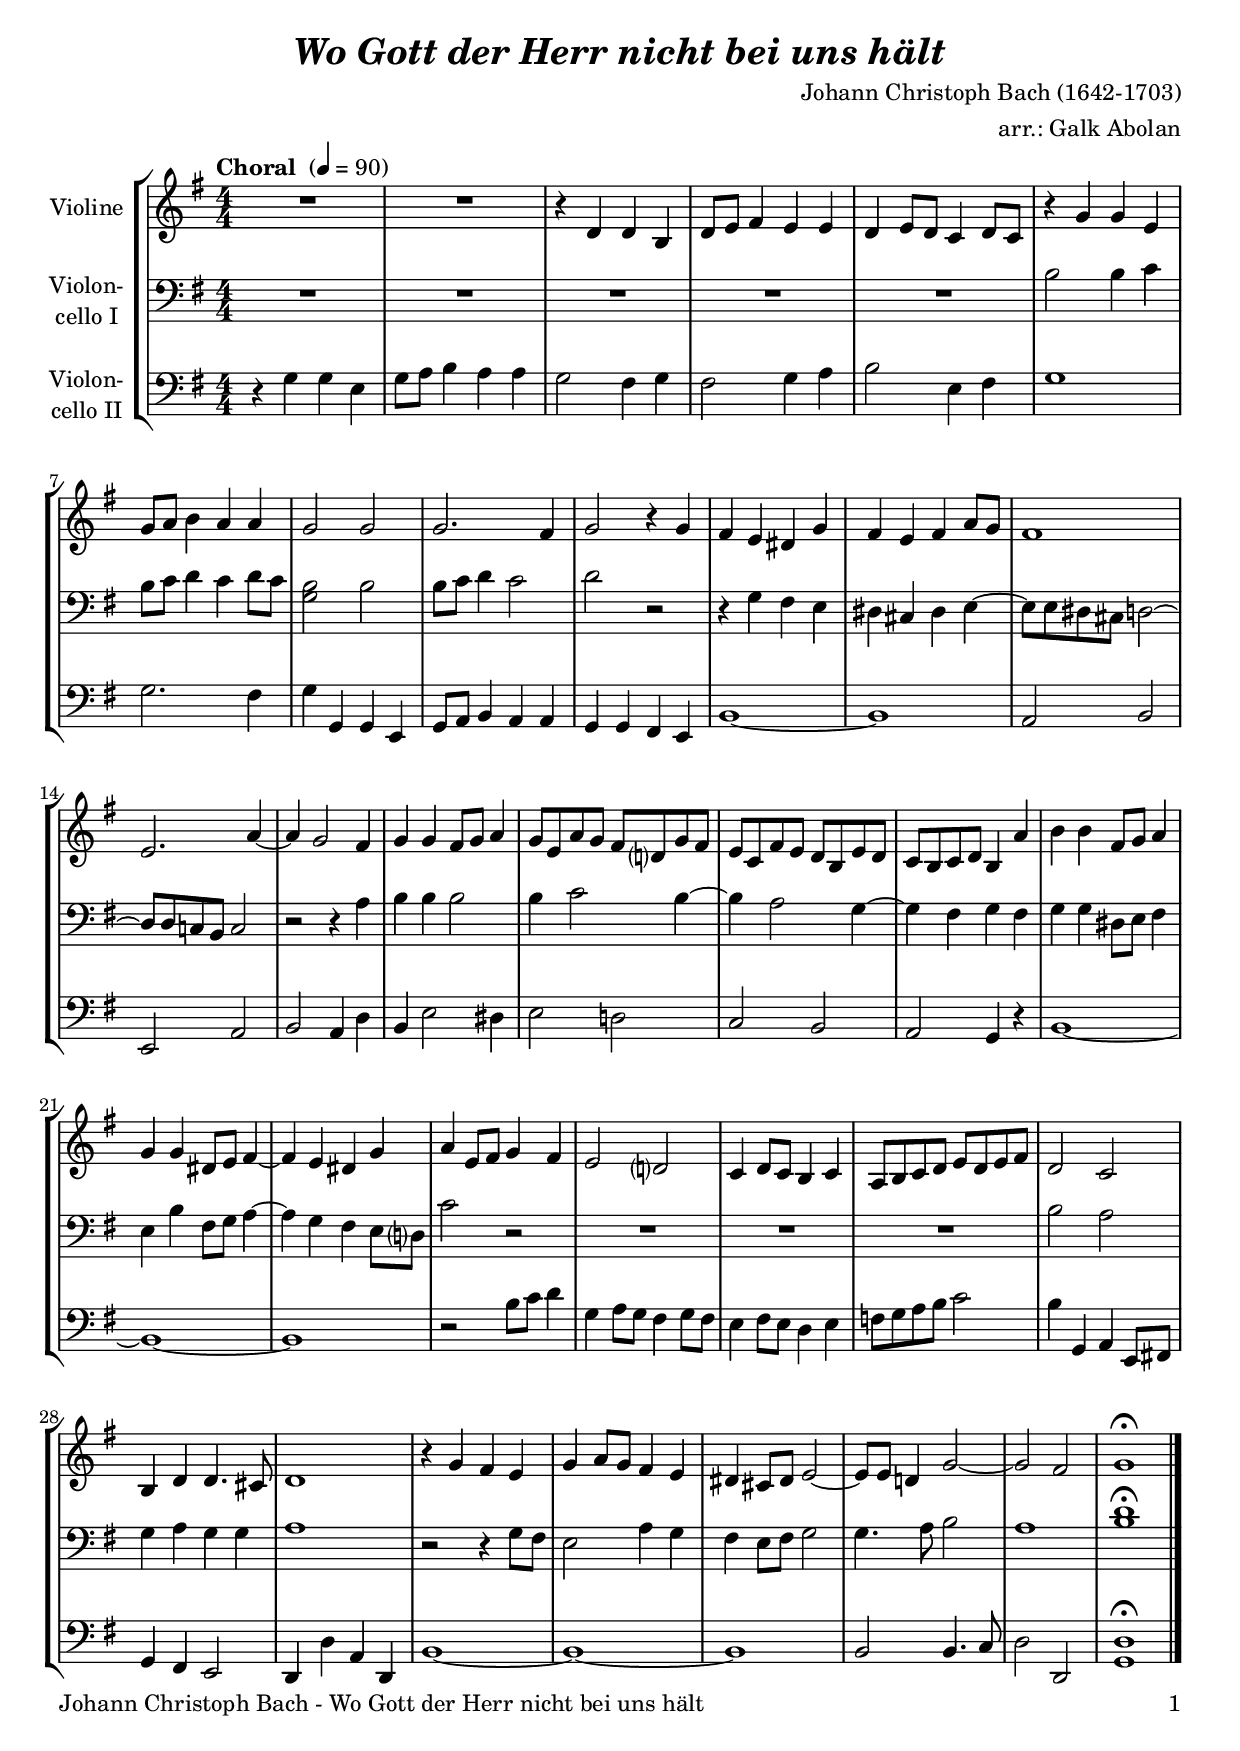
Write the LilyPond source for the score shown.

\version "2.18.2"
\include "deutsch.ly"
  
#(set-global-staff-size 20)

\header {
  title     = \markup \bold \italic "Wo Gott der Herr nicht bei uns hält"
  composer  = "Johann Christoph Bach (1642-1703)"
  arranger  = "arr.: Galk Abolan"
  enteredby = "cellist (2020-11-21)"
%  piece     = ""
}

voiceconsts = {
  \key e \minor
  \time 4/4
  \clef "bass"
  \numericTimeSignature
  % Set default beaming for all staves
%  \set Timing.beamExceptions = #'()
%  \set Timing.baseMoment     = #(ly:make-moment 1 4)
%  \set Timing.beatStructure  = #'(1 1 1 1)
  \tempo "Choral " 4=90
}

micl = "clarinet"
mifl = "flute"
miob = "oboe"
mifh = "french horn"
misx = "tenor sax"
mist = "string ensemble 1"
mivl = "violin"
miba = "cello"

va = \relative c' {
  \voiceconsts
  \clef "treble"
  
  R1*2
  r4 d d h
  d8 e fis4 e e
  d e8 d c4 d8 c
  r4 g' g e
  g8 a h4 a a
  g2 g

  g2. fis4
  g2 r4 g
  fis e dis g
  fis e fis a8 g
  fis1
  e2. a4~
  a g2 fis4
  g g fis8 g a4

  g8 e a g fis d? g fis
  e c fis e d h e d
  c h c d h4 a'
  h h fis8 g a4
  g g dis8 e fis4~
  fis e dis g

  a e8 fis g4 fis
  e2 d?
  c4 d8 c h4 c
  a8 h c d e d e fis
  d2 c
  h4 d d4. cis8
  d1

  r4 g fis e
  g a8 g fis4 e
  dis cis8 dis e2~
  e8 e d!4 g2~
  g fis
  g1\fermata \bar "|."
}

vb = \relative c' {
  \voiceconsts

  R1*5
  h2 h4 c
  h8 c d4 c d8 c
  <g h>2 h

  h8 c d4 c2
  d r
  r4 g, fis e
  dis cis dis e~
  e8 e dis cis d2~
  d8 d c! h c2
  r r4 a'
  h h h2

  h4 c2 h4~
  h a2 g4~
  g fis g fis
  g g dis8 e fis4
  e h' fis8 g a4~
  a g fis e8 d?

  c'2 r
  R1*3
  h2 a
  g4 a g g
  a1

  r2 r4 g8 fis
  e2 a4 g
  fis e8 fis g2
  g4. a8 h2
  a1
  <h d>\fermata \bar "|."
}

vc = \relative c' {
  \voiceconsts

  r4 g g e
  g8 a h4 a a
  g2 fis4 g
  fis2 g4 a
  h2 e,4 fis
  g1
  g2. fis4
  g g, g e

  g8 a h4 a a
  g g fis e
  h'1~
  h
  a2 h
  e, a
  h a4 d
  h e2 dis4

  e2 d!
  c h
  a g4 r
  h1~
  h~
  h

  r2 h'8 c d4
  g, a8 g fis4 g8 fis
  e4 fis8 e d4 e
  f8 g a h c2
  h4 g, a e8 fis!
  g4 fis e2
  d4 d' a d,

  h'1~
  h~
  h
  h2 h4. c8
  d2 d,
  <g d'>1\fermata \bar "|."
}


music = \new StaffGroup <<
      \new Staff {
	\set Staff.midiInstrument = \mivl
	\set Staff.instrumentName = \markup \center-column { "Violine" }
	\transpose e e { \va }
      }

      \new Staff {
	\set Staff.midiInstrument = \miba
	\set Staff.instrumentName = \markup \center-column { "Violon-" "cello I" }
	\transpose e e { \vb }
      }

      \new Staff {
	\set Staff.midiInstrument = \miba
	\set Staff.instrumentName = \markup \center-column { "Violon-" "cello II" }
	\transpose e e { \vc }
      }
>>

\book {
   \paper {
    print-page-number = ##t
    print-first-page-number = ##t
    ragged-last-bottom = ##f
    oddHeaderMarkup = \markup \null
    evenHeaderMarkup = \markup \null
    oddFooterMarkup = \markup {
      \fill-line {
        \on-the-fly #print-page-number-check-first
        "Johann Christoph Bach - Wo Gott der Herr nicht bei uns hält" \fromproperty #'page:page-number-string
      }
    }
    evenFooterMarkup = \oddFooterMarkup
  } \score {
    \music
    \layout {}
  }

  \score {
    \unfoldRepeats \music

    \midi {
      \context {
        \Score
      }
    }
  }
}